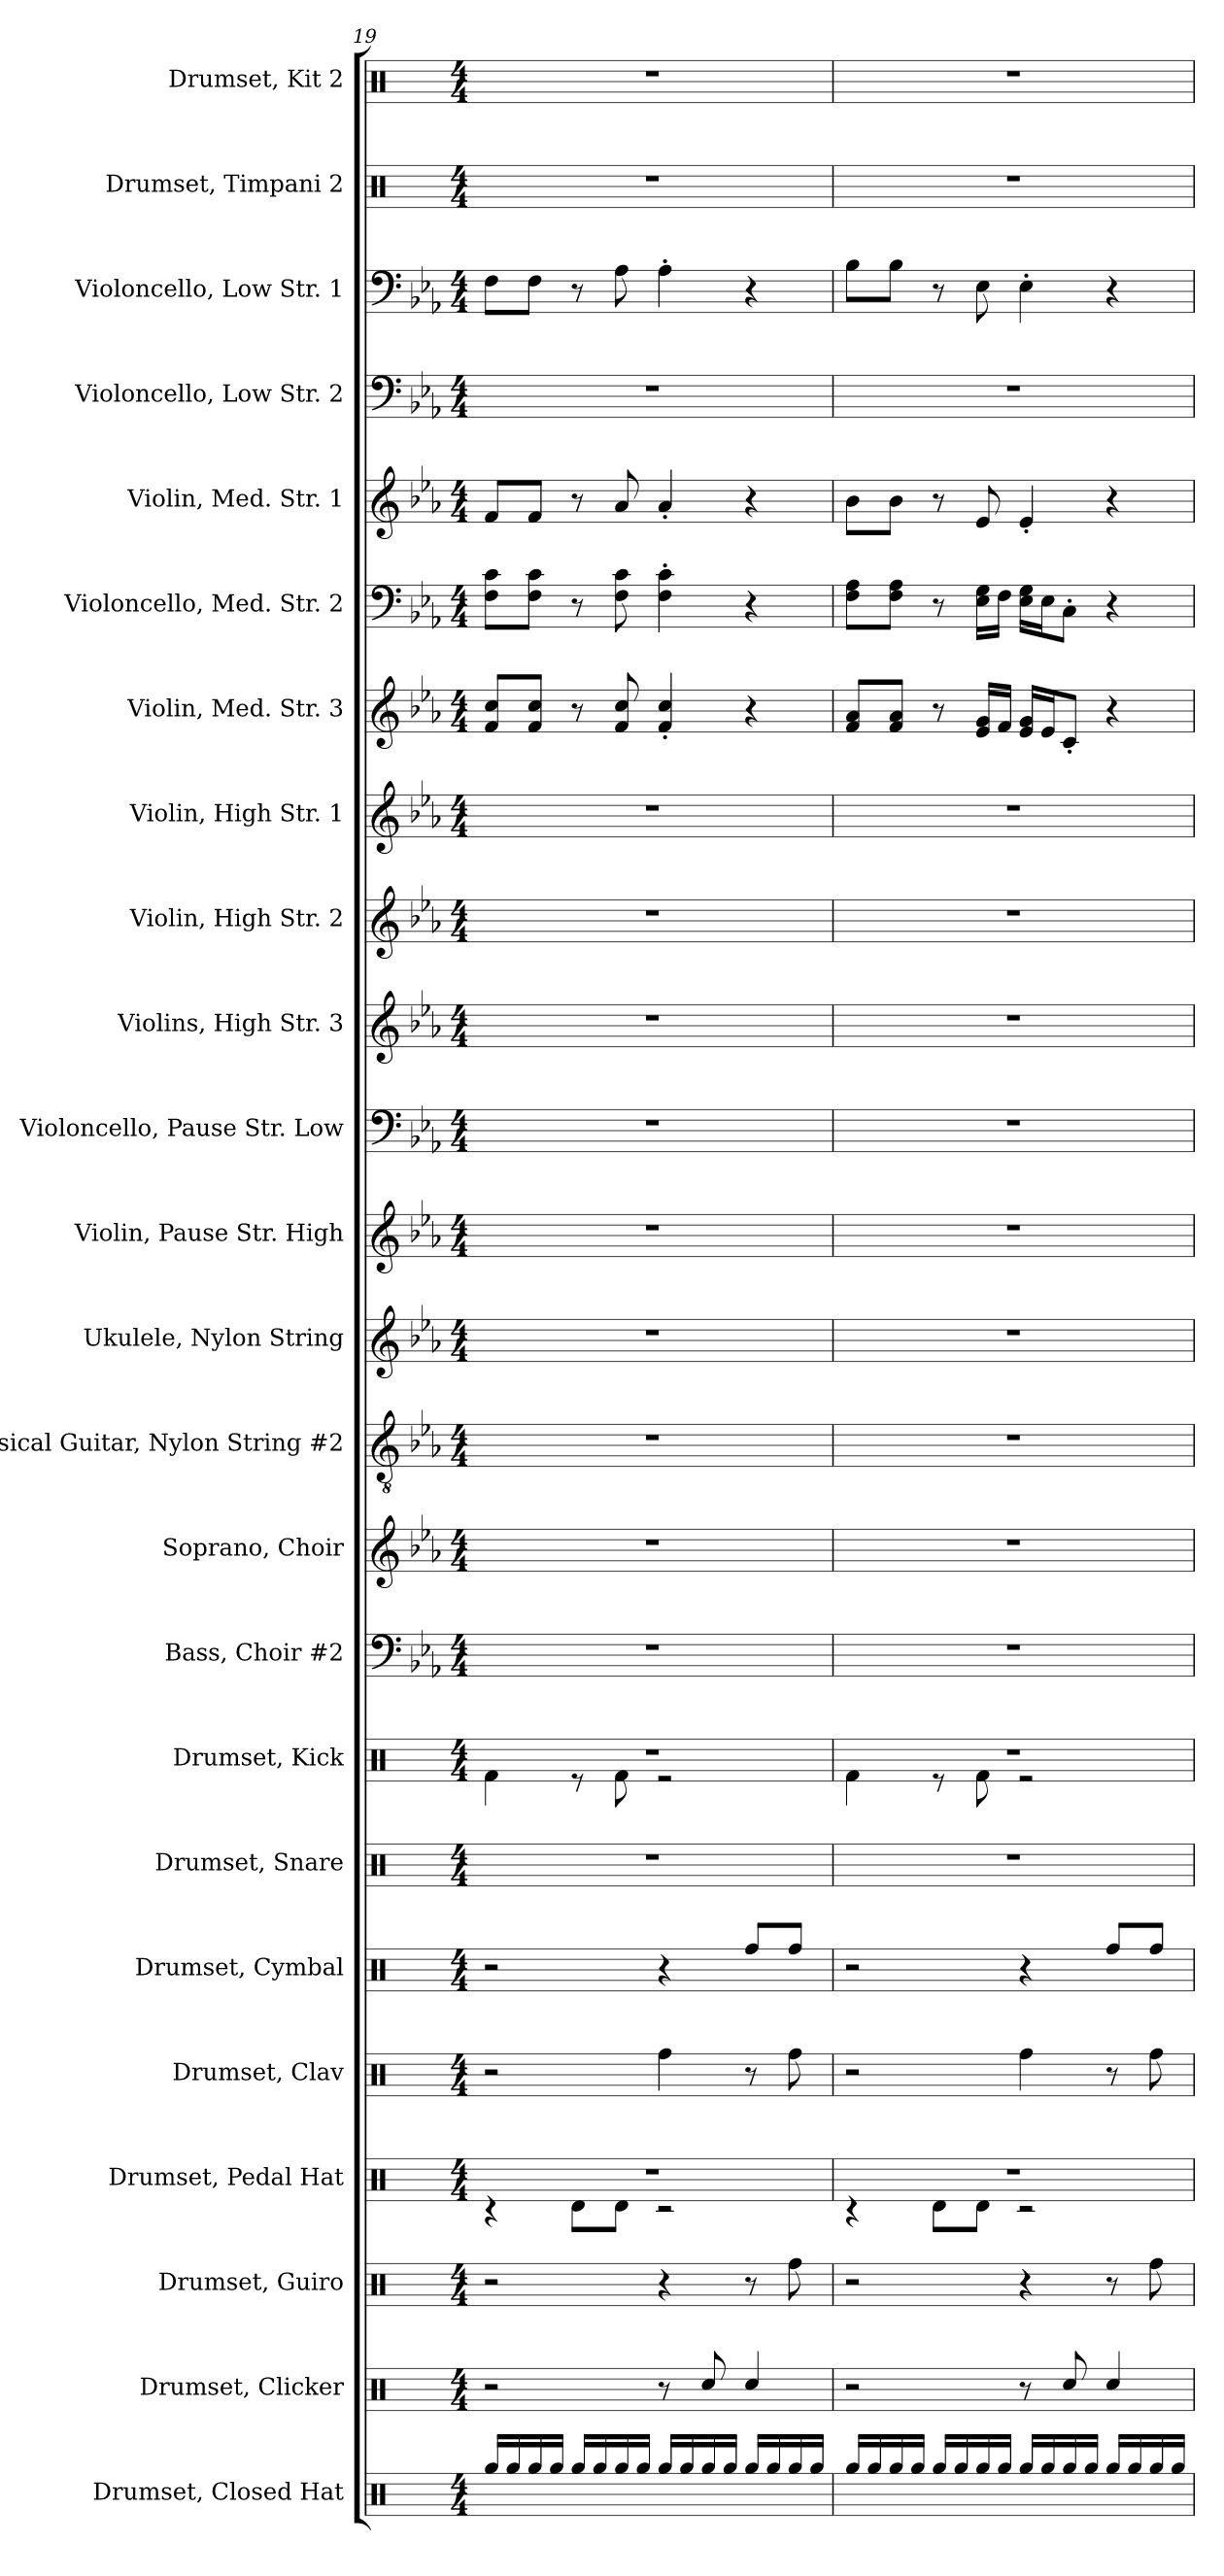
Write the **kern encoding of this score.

**kern	**kern	**kern	**kern	**kern	**kern	**kern	**kern	**kern	**kern	**kern	**kern	**kern	**kern	**kern	**kern	**kern	**kern	**kern	**kern	**kern	**kern	**kern	**kern
*part24	*part23	*part22	*part21	*part20	*part19	*part18	*part17	*part16	*part15	*part14	*part13	*part12	*part11	*part10	*part9	*part8	*part7	*part6	*part5	*part4	*part3	*part2	*part1
*staff24	*staff23	*staff22	*staff21	*staff20	*staff19	*staff18	*staff17	*staff16	*staff15	*staff14	*staff13	*staff12	*staff11	*staff10	*staff9	*staff8	*staff7	*staff6	*staff5	*staff4	*staff3	*staff2	*staff1
*I"Drumset, Closed Hat	*I"Drumset, Clicker	*I"Drumset, Guiro	*I"Drumset, Pedal Hat	*I"Drumset, Clav	*I"Drumset, Cymbal	*I"Drumset, Snare	*I"Drumset, Kick	*I"Bass, Choir #2	*I"Soprano, Choir	*I"Classical Guitar, Nylon String #2	*I"Ukulele, Nylon String	*I"Violin, Pause Str. High	*I"Violoncello, Pause Str. Low	*I"Violins, High Str. 3	*I"Violin, High Str. 2	*I"Violin, High Str. 1	*I"Violin, Med. Str. 3	*I"Violoncello, Med. Str. 2	*I"Violin, Med. Str. 1	*I"Violoncello, Low Str. 2	*I"Violoncello, Low Str. 1	*I"Drumset, Timpani 2	*I"Drumset, Kit 2
*I'D. Set	*I'D. Set	*I'D. Set	*I'D. Set	*I'D. Set	*I'D. Set	*I'D. Set	*I'D. Set	*I'B.	*I'S.	*I'Guit.	*I'Uk.	*I'Vln.	*I'Vc.	*I'Vlns.	*I'Vln.	*I'Vln.	*I'Vln.	*I'Vc.	*I'Vln.	*I'Vc.	*I'Vc.	*I'D. Set	*I'D. Set
*clefX	*clefX	*clefX	*clefX	*clefX	*clefX	*clefX	*clefX	*clefF4	*clefG2	*clefGv2	*clefG2	*clefG2	*clefF4	*clefG2	*clefG2	*clefG2	*clefG2	*clefF4	*clefG2	*clefF4	*clefF4	*clefX	*clefX
*k[]	*k[]	*k[]	*k[]	*k[]	*k[]	*k[]	*k[]	*k[b-e-a-]	*k[b-e-a-]	*k[b-e-a-]	*k[b-e-a-]	*k[b-e-a-]	*k[b-e-a-]	*k[b-e-a-]	*k[b-e-a-]	*k[b-e-a-]	*k[b-e-a-]	*k[b-e-a-]	*k[b-e-a-]	*k[b-e-a-]	*k[b-e-a-]	*k[]	*k[]
*M4/4	*M4/4	*M4/4	*M4/4	*M4/4	*M4/4	*M4/4	*M4/4	*M4/4	*M4/4	*M4/4	*M4/4	*M4/4	*M4/4	*M4/4	*M4/4	*M4/4	*M4/4	*M4/4	*M4/4	*M4/4	*M4/4	*M4/4	*M4/4
=19	=19	=19	=19	=19	=19	=19	=19	=19	=19	=19	=19	=19	=19	=19	=19	=19	=19	=19	=19	=19	=19	=19	=19
*	*	*	*^	*	*	*	*^	*	*	*	*	*	*	*	*	*	*	*	*	*	*	*	*
16Rgg/LL	2r	2r	1r	4r	2r	2r	1r	1r	4Rf\	1r	1r	1r	1r	1r	1r	1r	1r	1r	8f/ 8cc/L	8F\ 8c\L	8f/L	1r	8F\L	1r	1r
16Rgg/	.	.	.	.	.	.	.	.	.	.	.	.	.	.	.	.	.	.	.	.	.	.	.	.	.
16Rgg/	.	.	.	.	.	.	.	.	.	.	.	.	.	.	.	.	.	.	8f/ 8cc/J	8F\ 8c\J	8f/J	.	8F\J	.	.
16Rgg/JJ	.	.	.	.	.	.	.	.	.	.	.	.	.	.	.	.	.	.	.	.	.	.	.	.	.
16Rgg/LL	.	.	.	8Rd\L	.	.	.	.	8r	.	.	.	.	.	.	.	.	.	8r	8r	8r	.	8r	.	.
16Rgg/	.	.	.	.	.	.	.	.	.	.	.	.	.	.	.	.	.	.	.	.	.	.	.	.	.
16Rgg/	.	.	.	8Rd\J	.	.	.	.	8Rf\	.	.	.	.	.	.	.	.	.	8f/ 8cc/	8F\ 8c\	8a-/	.	8A-\	.	.
16Rgg/JJ	.	.	.	.	.	.	.	.	.	.	.	.	.	.	.	.	.	.	.	.	.	.	.	.	.
16Rgg/LL	8r	4r	.	2r	4Rff\	4r	.	.	2r	.	.	.	.	.	.	.	.	.	4f/' 4cc/'	4F\' 4c\'	4a-'/	.	4A-'\	.	.
16Rgg/	.	.	.	.	.	.	.	.	.	.	.	.	.	.	.	.	.	.	.	.	.	.	.	.	.
16Rgg/	8Rcc/	.	.	.	.	.	.	.	.	.	.	.	.	.	.	.	.	.	.	.	.	.	.	.	.
16Rgg/JJ	.	.	.	.	.	.	.	.	.	.	.	.	.	.	.	.	.	.	.	.	.	.	.	.	.
16Rgg/LL	4Rcc/	8r	.	.	8r	8Rff/L	.	.	.	.	.	.	.	.	.	.	.	.	4r	4r	4r	.	4r	.	.
16Rgg/	.	.	.	.	.	.	.	.	.	.	.	.	.	.	.	.	.	.	.	.	.	.	.	.	.
16Rgg/	.	8Rff\	.	.	8Rff\	8Rff/J	.	.	.	.	.	.	.	.	.	.	.	.	.	.	.	.	.	.	.
16Rgg/JJ	.	.	.	.	.	.	.	.	.	.	.	.	.	.	.	.	.	.	.	.	.	.	.	.	.
!!LO:PB:g=z
=20	=20	=20	=20	=20	=20	=20	=20	=20	=20	=20	=20	=20	=20	=20	=20	=20	=20	=20	=20	=20	=20	=20	=20	=20	=20
16Rgg/LL	2r	2r	1r	4r	2r	2r	1r	1r	4Rf\	1r	1r	1r	1r	1r	1r	1r	1r	1r	8f/ 8a-/L	8F\ 8A-\L	8b-\L	1r	8B-\L	1r	1r
16Rgg/	.	.	.	.	.	.	.	.	.	.	.	.	.	.	.	.	.	.	.	.	.	.	.	.	.
16Rgg/	.	.	.	.	.	.	.	.	.	.	.	.	.	.	.	.	.	.	8f/ 8a-/J	8F\ 8A-\J	8b-\J	.	8B-\J	.	.
16Rgg/JJ	.	.	.	.	.	.	.	.	.	.	.	.	.	.	.	.	.	.	.	.	.	.	.	.	.
16Rgg/LL	.	.	.	8Rd\L	.	.	.	.	8r	.	.	.	.	.	.	.	.	.	8r	8r	8r	.	8r	.	.
16Rgg/	.	.	.	.	.	.	.	.	.	.	.	.	.	.	.	.	.	.	.	.	.	.	.	.	.
16Rgg/	.	.	.	8Rd\J	.	.	.	.	8Rf\	.	.	.	.	.	.	.	.	.	16e-/ 16g/LL	16E-\ 16G\LL	8e-/	.	8E-\	.	.
16Rgg/JJ	.	.	.	.	.	.	.	.	.	.	.	.	.	.	.	.	.	.	16f/JJ	16F\JJ	.	.	.	.	.
16Rgg/LL	8r	4r	.	2r	4Rff\	4r	.	.	2r	.	.	.	.	.	.	.	.	.	16e-/ 16g/LL	16E-\ 16G\LL	4e-'/	.	4E-'\	.	.
16Rgg/	.	.	.	.	.	.	.	.	.	.	.	.	.	.	.	.	.	.	16e-/J	16E-\J	.	.	.	.	.
16Rgg/	8Rcc/	.	.	.	.	.	.	.	.	.	.	.	.	.	.	.	.	.	8c'/J	8C'\J	.	.	.	.	.
16Rgg/JJ	.	.	.	.	.	.	.	.	.	.	.	.	.	.	.	.	.	.	.	.	.	.	.	.	.
16Rgg/LL	4Rcc/	8r	.	.	8r	8Rff/L	.	.	.	.	.	.	.	.	.	.	.	.	4r	4r	4r	.	4r	.	.
16Rgg/	.	.	.	.	.	.	.	.	.	.	.	.	.	.	.	.	.	.	.	.	.	.	.	.	.
16Rgg/	.	8Rff\	.	.	8Rff\	8Rff/J	.	.	.	.	.	.	.	.	.	.	.	.	.	.	.	.	.	.	.
16Rgg/JJ	.	.	.	.	.	.	.	.	.	.	.	.	.	.	.	.	.	.	.	.	.	.	.	.	.
*	*	*	*v	*v	*	*	*	*v	*v	*	*	*	*	*	*	*	*	*	*	*	*	*	*	*	*
=	=	=	=	=	=	=	=	=	=	=	=	=	=	=	=	=	=	=	=	=	=	=	=
*-	*-	*-	*-	*-	*-	*-	*-	*-	*-	*-	*-	*-	*-	*-	*-	*-	*-	*-	*-	*-	*-	*-	*-
